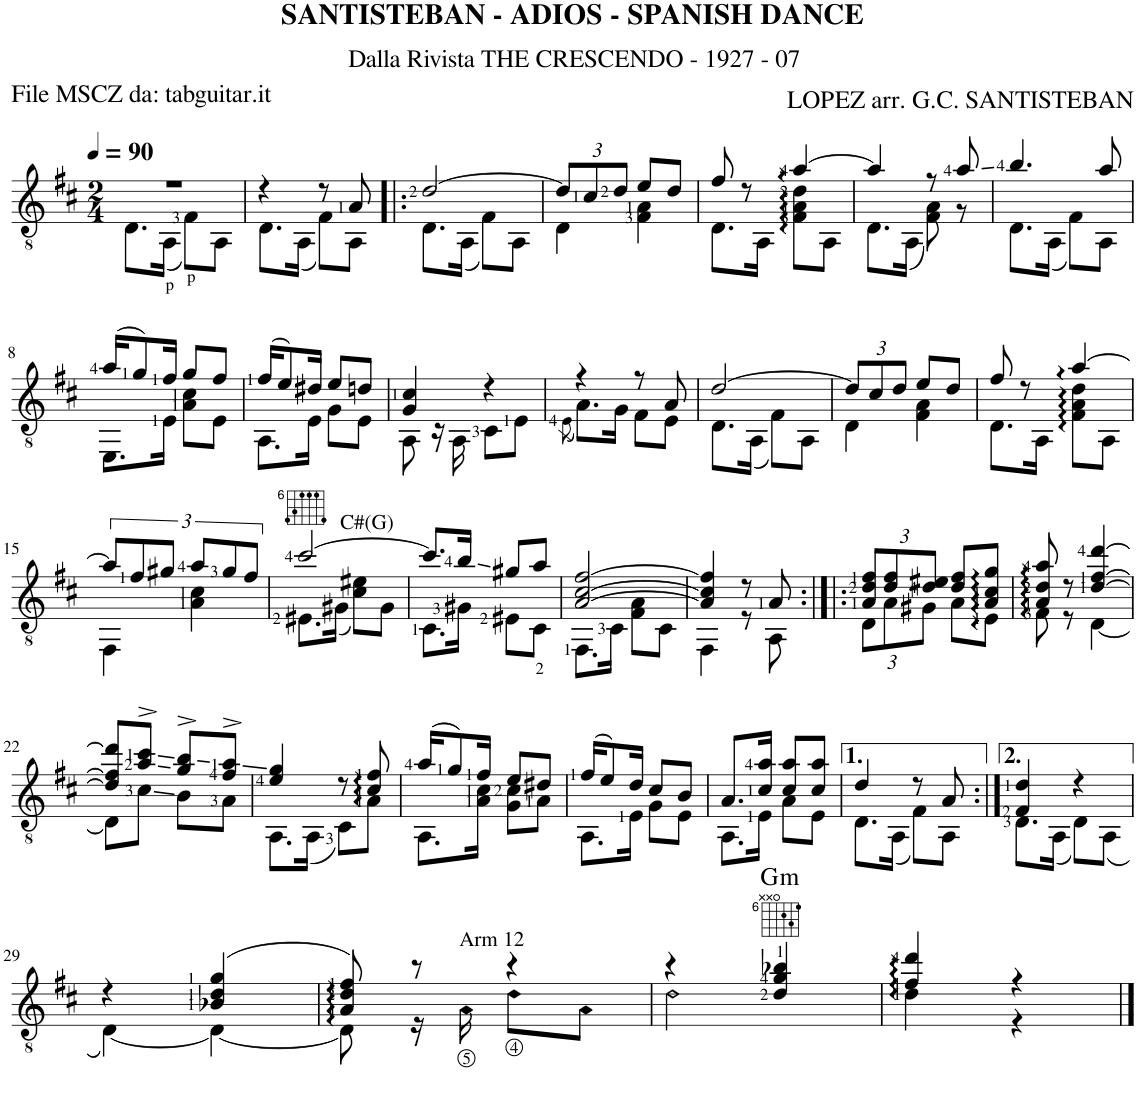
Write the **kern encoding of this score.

**kern	**harte
*part1	*part1
*staff1	*
*I"Guitar	*
*I'Guit.	*
*clefGv2	*
*k[f#c#]	*
*M2/4	*
*MM90	*
=1	=1
*^	*
2r	8.D\L	.
.	(16AA\Jk	.
.	8F#\L)	.
.	8AA\J	.
=2	=2	=2
4r	8.D\L	.
.	(16AA\Jk	.
8r	8F#\L)	.
8A/	8AA\J	.
=3!|:	=3!|:	=3!|:
[2d/	8.D\L	.
.	(16AA\Jk	.
.	8F#\L)	.
.	8AA\J	.
=4	=4	=4
*Xbrackettup	*	*
12d/L]	4D\	.
12c#/	.	.
12d/J	.	.
8e/L	4F#\ 4A\	.
8d/J	.	.
=5	=5	=5
8f#/	8.D\L	.
8r	.	.
.	16AA\Jk	.
[4a::/	8F#\:: 8A\:: 8d\::L	.
.	8AA\J	.
=6	=6	=6
4a/]	8.D\L	.
.	(16AA\Jk	.
8r	8F#\ 8A\)	.
8a/	8r	.
=7	=7	=7
4.b/	8.D\L	.
.	(16AA\Jk	.
.	8F#\L)	.
8a/	8AA\J	.
!!LO:LB:g=z	!!
=8	=8	=8
(16a/KL	8.EE\L	.
8g/)	.	.
16f#/Jk	16E\Jk	.
8g/L	8A\ 8c#\L	.
8f#/J	8E\J	.
=9	=9	=9
(16f#/KL	8.AA\L	.
8e/)	.	.
16d#X/Jk	16E\Jk	.
8e/L	8G\L	.
8dn/J	8E\J	.
=10	=10	=10
4G/ 4c#/	8AA\	.
.	16r	.
.	16AA\	.
4r	8C#\L	.
.	8E\J	.
=11	=11	=11
.	(8qE\	.
4r	8.A\L)	.
.	16G\Jk	.
8r	8F#\L	.
8A/	8E\J	.
=12	=12	=12
[2d/	8.D\L	.
.	(16AA\Jk	.
.	8F#\L)	.
.	8AA\J	.
=13	=13	=13
12d/L]	4D\	.
12c#/	.	.
12d/J	.	.
8e/L	4F#\ 4A\	.
8d/J	.	.
=14	=14	=14
8f#/	8.D\L	.
8r	.	.
.	16AA\Jk	.
[4a::/	8F#\:: 8A\:: 8d\::L	.
.	8AA\J	.
!!LO:LB:g=z	!!
=15	=15	=15
*brackettup	*	*
12a/L]	4FF#\	.
12f#/	.	.
12g#X/J	.	.
12a/L	4A\ 4c#\	.
12g#/	.	.
12f#/J	.	.
=16	=16	=16
[2cc#/	8.E#X\L	.
!	!LO:TX:a:t=C#(G)	!
.	(16G#X\Jk	.
.	8c#\ 8e#X\L)	.
.	8G#\J	.
=17	=17	=17
8.cc#/L]	8.C#\L	.
16b/Jk	16G#X\Jk	.
8g#X/L	8E#X\L	.
8a/J	8C#\J	.
=18	=18	=18
[2A/ [2c#/ [2f#/	8.FF#\L	.
.	16C#\Jk	.
.	8F#\ 8A\L	.
.	8C#\J	.
=19	=19	=19
4A/] 4c#/] 4f#/]	4FF#\	.
8r	8r	.
8A/	8AA\	.
=20:|!|:	=20:|!|:	=20:|!|:
*Xbrackettup	*	*
12A/ 12d/ 12f#/L	12D\L	.
12d/ 12f#/	12A\	.
12d/ 12e#X/J	12G#X\J	.
8d/ 8f#/L	8A\L	.
8A/:: 8c#/:: 8g/::J	8E::\J	.
=21	=21	=21
8A/:: 8d/:: 8a/::	8F#\	.
8r	8r	.
[4d/ [4f#/ [4dd/	[4D\	.
!!LO:LB:g=z	!!
=22	=22	=22
8d/] 8f#/] 8dd/]L	8D\L]	.
8a/^ 8cc#/^J	8c#\J	.
8g/^ 8b/^L	8B\L	.
8f#/^ 8a/^J	8A\J	.
=23	=23	=23
4e/ 4g/	8.AA\L	.
.	(16AA\Jk	.
8r	8C#\L)	.
8c#/:: 8f#/::	8A\J	.
=24	=24	=24
(16a/KL	8.AA\L	.
8g/)	.	.
16f#/Jk	16A\ 16c#\Jk	.
8e/L	8G\ 8c#\L	.
8d#X/J	8A\J	.
=25	=25	=25
(16f#/KL	8.AA\L	.
8e/)	.	.
16d/Jk	16E\Jk	.
8c#/L	8G\L	.
8B/J	8E\J	.
=26	=26	=26
8.A/L	8.AA\L	.
16c#/ 16a/Jk	16E\Jk	.
8c#/ 8a/L	8A\L	.
8c#/ 8a/J	8E\J	.
=27	=27	=27
4d/	8.D\L	.
.	(16AA\Jk	.
8r	8F#\L)	.
8A/	8AA\J	.
=28:|!	=28:|!	=28:|!
4F#/ 4d/	8.D\L	.
.	(16AA\Jk	.
4r	8D\L)	.
.	(8AA\J	.
!!LO:LB:g=z	!!
=29	=29	=29
4r	[4D\)	.
(4B-X/ 4d/ 4g/	4D\_	.
=30	=30	=30
8A/:: 8d/:: 8f#/::)	8D\]	.
8r	16r	.
!	!LO:TX:a:t=Arm 12	!
.	16A\	.
4r	8d\L	.
.	8A\J	.
=31	=31	=31
4r	2d\	.
!	!	!LO:H:kt=m
4d/ 4g/ 4b-X/	.	G:min
=32	=32	=32
4f#/:: 4dd/::	4d\	.
4r	4r	.
*v	*v	*
==	==
*-	*-
